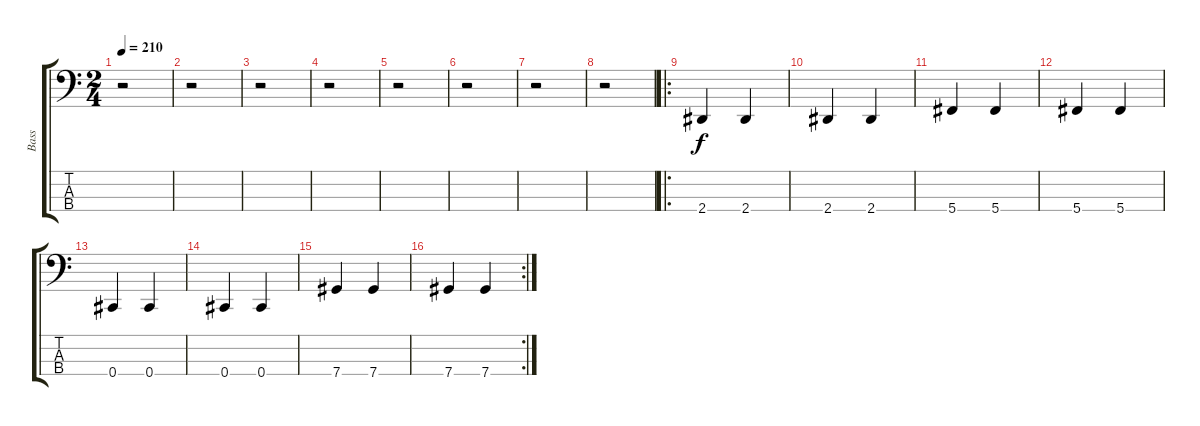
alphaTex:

\track ("Bass" "Bass") {instrument electricbasspick}
\staff {score tabs}
\tuning (Gb2 Db2 Ab1 Db1) {hide}
\ts (2 4)
\tempo 210
\clef f4
\ks c
r.2{dy f} |
r.2 |
r.2 |
r.2 |
r.2 |
r.2 |
r.2 |
r.2 |
\ro
2.4.4 2.4.4 |
2.4.4 2.4.4 |
5.4.4 5.4.4 |
5.4.4 5.4.4 |
0.4.4 0.4.4 |
0.4.4 0.4.4 |
7.4.4 7.4.4 |
\rc 2
7.4.4 7.4.4
